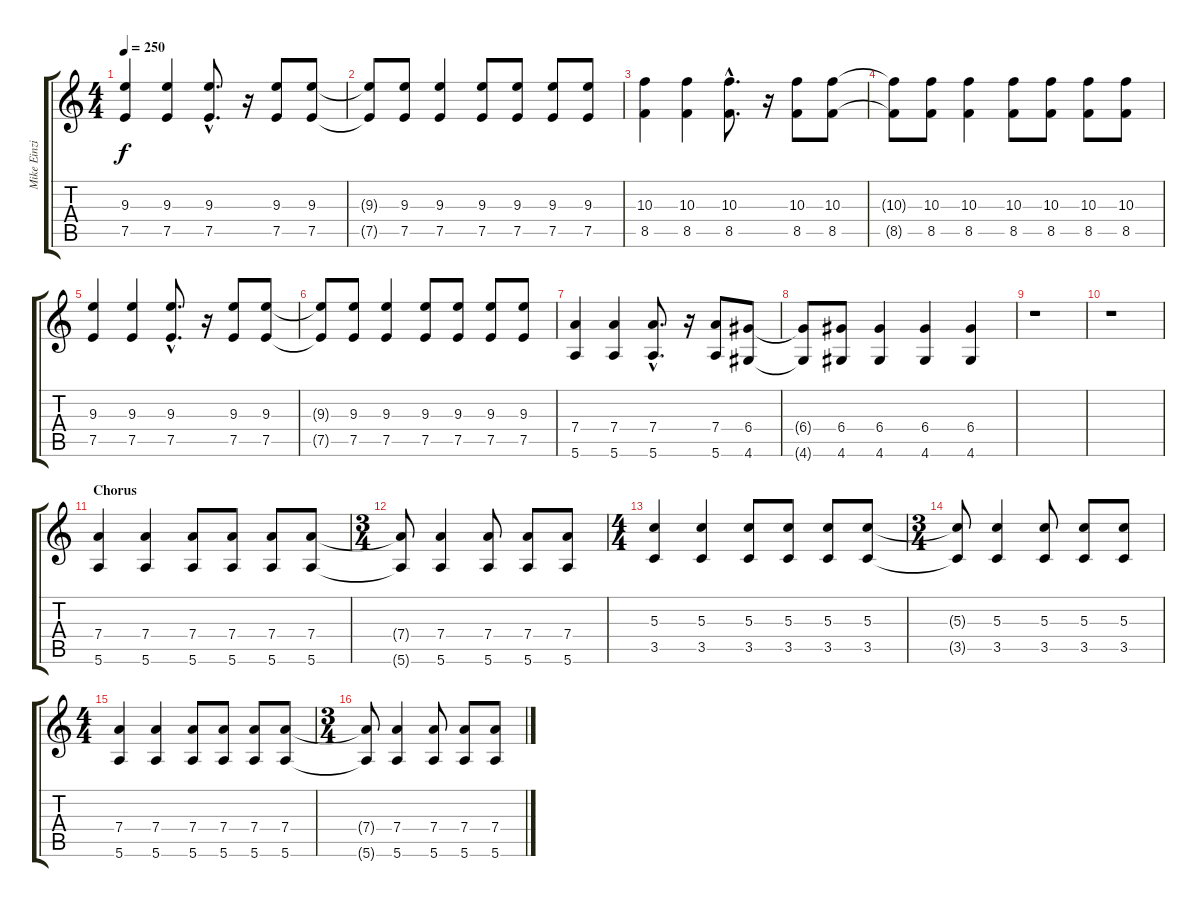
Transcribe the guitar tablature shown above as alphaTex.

\track ("Mike Einzinger" "Mike Einzi") {instrument overdrivenguitar}
\staff {score tabs}
\tuning (E4 B3 G3 D3 A2 E2) {hide}
\ts (4 4)
\tempo 250
\clef g2
\ks c
(9.3 7.5).4{dy f} (9.3 7.5).4 (9.3{hac} 7.5{hac}).8{d} r.16 (9.3 7.5).8 (9.3 7.5).8 |
(9.3{t} 7.5{t}).8 (9.3 7.5).8 (9.3 7.5).4 (9.3 7.5).8 (9.3 7.5).8 (9.3 7.5).8 (9.3 7.5).8 |
(10.3 8.5).4 (10.3 8.5).4 (10.3{hac} 8.5{hac}).8{d} r.16 (10.3 8.5).8 (10.3 8.5).8 |
(10.3{t} 8.5{t}).8 (10.3 8.5).8 (10.3 8.5).4 (10.3 8.5).8 (10.3 8.5).8 (10.3 8.5).8 (10.3 8.5).8 |
(9.3 7.5).4 (9.3 7.5).4 (9.3{hac} 7.5{hac}).8{d} r.16 (9.3 7.5).8 (9.3 7.5).8 |
(9.3{t} 7.5{t}).8 (9.3 7.5).8 (9.3 7.5).4 (9.3 7.5).8 (9.3 7.5).8 (9.3 7.5).8 (9.3 7.5).8 |
(7.4 5.6).4 (7.4 5.6).4 (7.4{hac} 5.6{hac}).8{d} r.16 (7.4 5.6).8 (6.4 4.6).8 |
(6.4{t} 4.6{t}).8 (6.4 4.6).8 (6.4 4.6).4 (6.4 4.6).4 (6.4 4.6).4 |
r.1 |
r.1 |
\section ("" "Chorus")
(7.4 5.6).4{volume 13 instrument overdrivenguitar} (7.4 5.6).4 (7.4 5.6).8 (7.4 5.6).8 (7.4 5.6).8 (7.4 5.6).8 |
\ts (3 4)
(7.4{t} 5.6{t}).8 (7.4 5.6).4 (7.4 5.6).8 (7.4 5.6).8 (7.4 5.6).8 |
\ts (4 4)
(5.3 3.5).4 (5.3 3.5).4 (5.3 3.5).8 (5.3 3.5).8 (5.3 3.5).8 (5.3 3.5).8 |
\ts (3 4)
(5.3{t} 3.5{t}).8 (5.3 3.5).4 (5.3 3.5).8 (5.3 3.5).8 (5.3 3.5).8 |
\ts (4 4)
(7.4 5.6).4 (7.4 5.6).4 (7.4 5.6).8 (7.4 5.6).8 (7.4 5.6).8 (7.4 5.6).8 |
\ts (3 4)
(7.4{t} 5.6{t}).8 (7.4 5.6).4 (7.4 5.6).8 (7.4 5.6).8 (7.4 5.6).8
